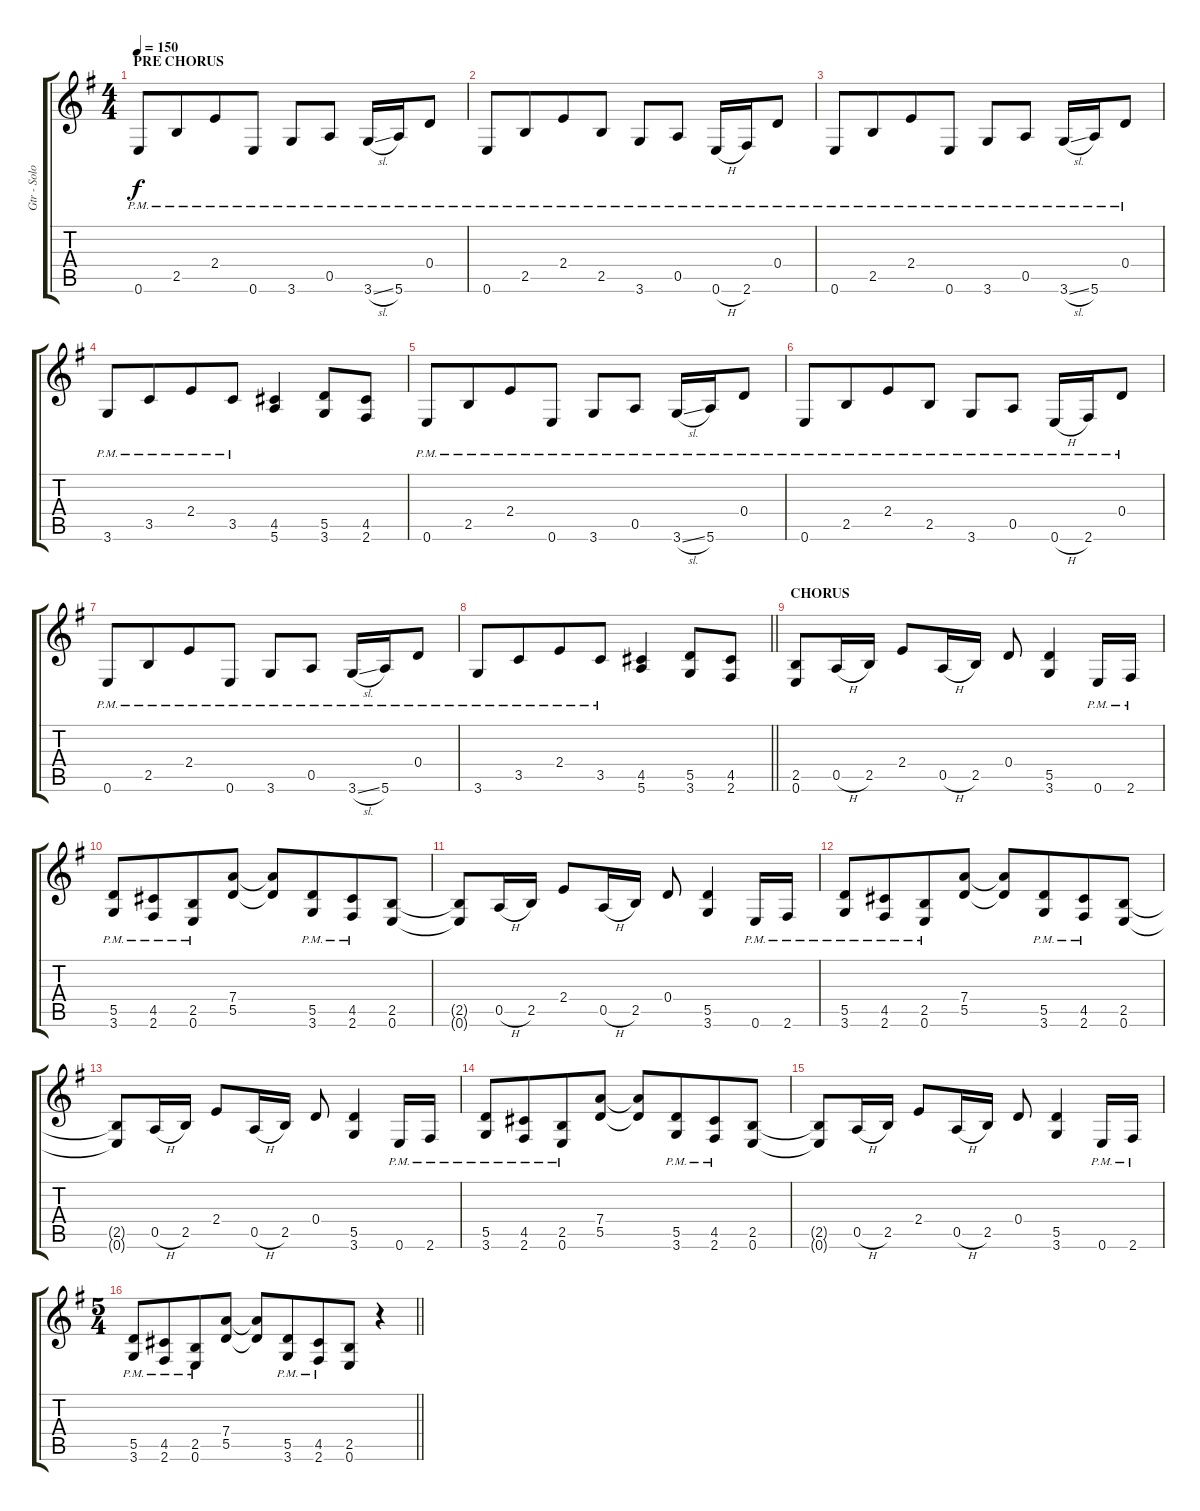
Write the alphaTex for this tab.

\track ("Gtr - Solo" "Gtr - Solo") {instrument overdrivenguitar}
\staff {score tabs}
\tuning (E4 B3 G3 D3 A2 E2) {hide}
\ts (4 4)
\section ("" "PRE CHORUS")
\tempo 150
\clef g2
\ks eminor
0.6{pm}.8{dy f instrument overdrivenguitar} 2.5{pm}.8{beam merge} 2.4{pm}.8 0.6{pm}.8 3.6{pm}.8 0.5{pm}.8 3.6{sl pm}.16 5.6{pm}.16 0.4{pm}.8 |
0.6{pm}.8 2.5{pm}.8{beam merge} 2.4{pm}.8 2.5{pm}.8 3.6{pm}.8 0.5{pm}.8 0.6{h pm}.16 2.6{pm}.16 0.4{pm}.8 |
0.6{pm}.8 2.5{pm}.8{beam merge} 2.4{pm}.8 0.6{pm}.8 3.6{pm}.8 0.5{pm}.8 3.6{sl pm}.16 5.6{pm}.16 0.4{pm}.8 |
3.6{pm}.8 3.5{pm}.8{beam merge} 2.4{pm}.8 3.5{pm}.8 (4.5 5.6).4 (5.5 3.6).8 (4.5 2.6).8 |
0.6{pm}.8 2.5{pm}.8{beam merge} 2.4{pm}.8 0.6{pm}.8 3.6{pm}.8 0.5{pm}.8 3.6{sl pm}.16 5.6{pm}.16 0.4{pm}.8 |
0.6{pm}.8 2.5{pm}.8{beam merge} 2.4{pm}.8 2.5{pm}.8 3.6{pm}.8 0.5{pm}.8 0.6{h pm}.16 2.6{pm}.16 0.4{pm}.8 |
0.6{pm}.8 2.5{pm}.8{beam merge} 2.4{pm}.8 0.6{pm}.8 3.6{pm}.8 0.5{pm}.8 3.6{sl pm}.16 5.6{pm}.16 0.4{pm}.8 |
\barLineRight lightlight
3.6{pm}.8 3.5{pm}.8{beam merge} 2.4{pm}.8 3.5{pm}.8 (4.5 5.6).4 (5.5 3.6).8 (4.5 2.6).8 |
\section ("" "CHORUS")
(2.5 0.6).8 0.5{h}.16 2.5.16 2.4.8 0.5{h}.16 2.5.16 0.4.8 (5.5 3.6).4 0.6{pm}.16 2.6{pm}.16 |
(5.5{pm} 3.6{pm}).8 (4.5{pm} 2.6{pm}).8{beam merge} (2.5{pm} 0.6{pm}).8 (7.4 5.5).8 (7.4{t} 5.5{t}).8 (5.5{pm} 3.6{pm}).8{beam merge} (4.5{pm} 2.6{pm}).8 (2.5 0.6).8 |
(2.5{t} 0.6{t}).8 0.5{h}.16 2.5.16 2.4.8 0.5{h}.16 2.5.16 0.4.8 (5.5 3.6).4 0.6{pm}.16 2.6{pm}.16 |
(5.5{pm} 3.6{pm}).8 (4.5{pm} 2.6{pm}).8{beam merge} (2.5{pm} 0.6{pm}).8 (7.4 5.5).8 (7.4{t} 5.5{t}).8 (5.5{pm} 3.6{pm}).8{beam merge} (4.5{pm} 2.6{pm}).8 (2.5 0.6).8 |
(2.5{t} 0.6{t}).8 0.5{h}.16 2.5.16 2.4.8 0.5{h}.16 2.5.16 0.4.8 (5.5 3.6).4 0.6{pm}.16 2.6{pm}.16 |
(5.5{pm} 3.6{pm}).8 (4.5{pm} 2.6{pm}).8{beam merge} (2.5{pm} 0.6{pm}).8 (7.4 5.5).8 (7.4{t} 5.5{t}).8 (5.5{pm} 3.6{pm}).8{beam merge} (4.5{pm} 2.6{pm}).8 (2.5 0.6).8 |
(2.5{t} 0.6{t}).8 0.5{h}.16 2.5.16 2.4.8 0.5{h}.16 2.5.16 0.4.8 (5.5 3.6).4 0.6{pm}.16 2.6{pm}.16 |
\ts (5 4)
\barLineRight lightlight
(5.5{pm} 3.6{pm}).8 (4.5{pm} 2.6{pm}).8{beam merge} (2.5{pm} 0.6{pm}).8 (7.4 5.5).8{beam split} (7.4{t} 5.5{t}).8 (5.5{pm} 3.6{pm}).8{beam merge} (4.5{pm} 2.6{pm}).8 (2.5 0.6).8 r.4
